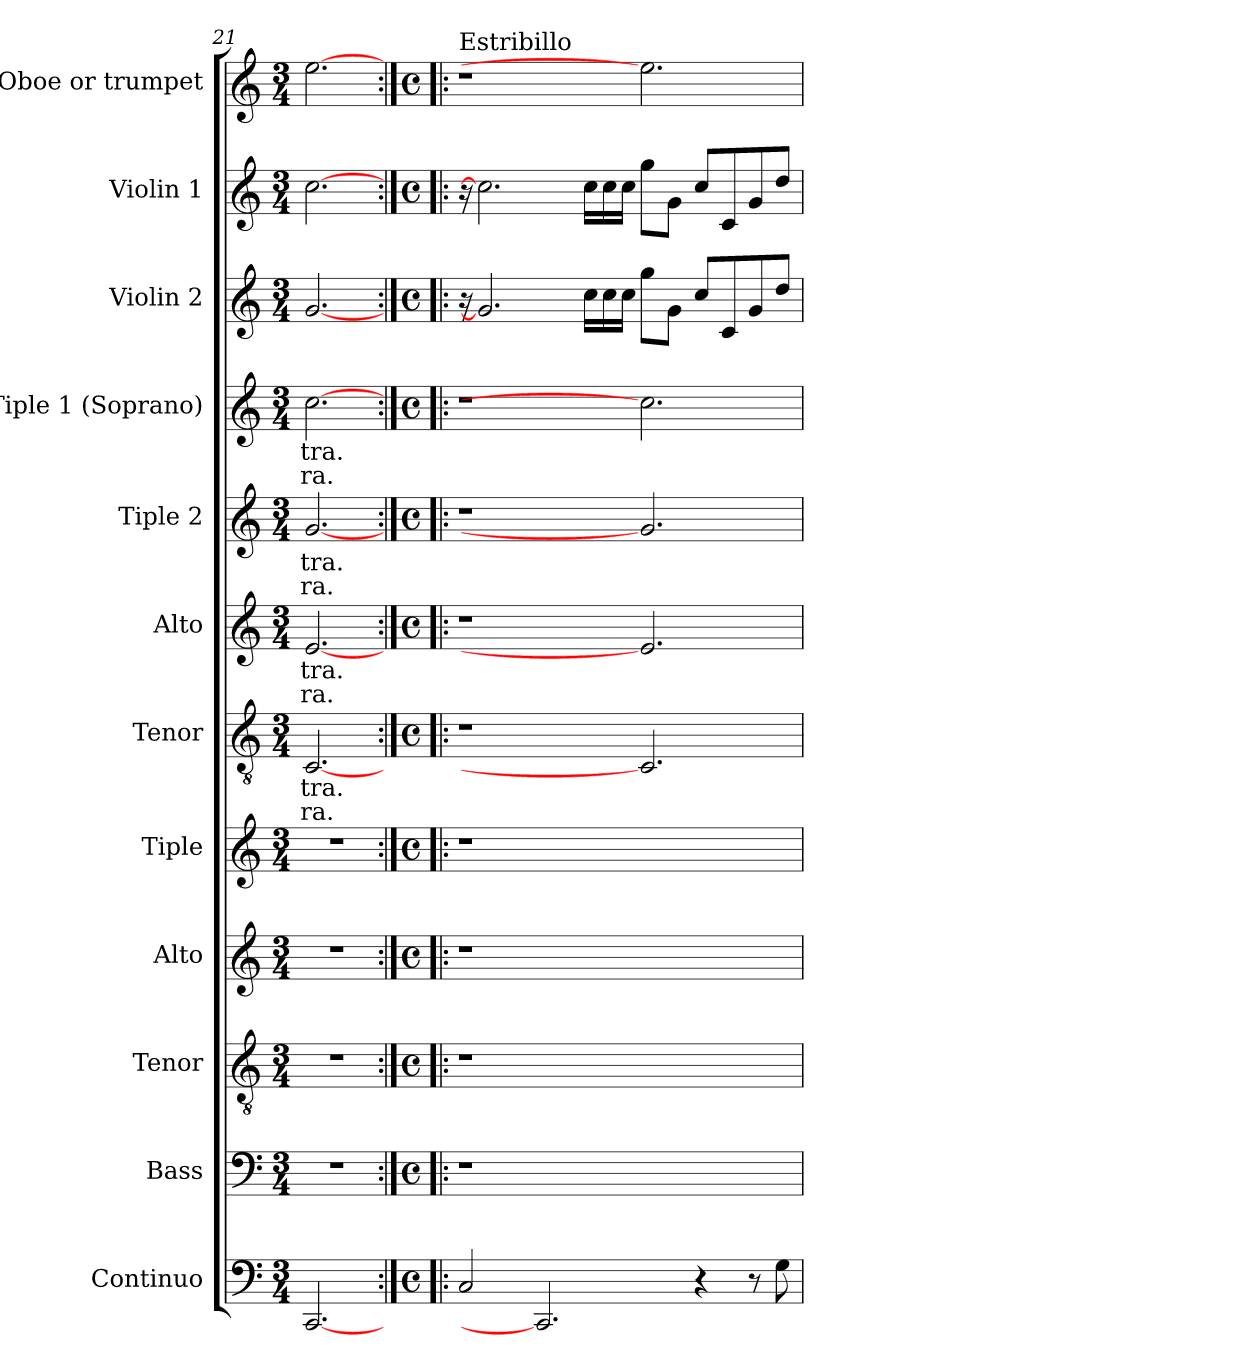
**kern	**kern	**kern	**kern	**kern	**kern	**text	**text	**kern	**text	**text	**kern	**text	**text	**kern	**text	**text	**kern	**kern	**kern
*part12	*part11	*part10	*part9	*part8	*part7	*part7	*part7	*part6	*part6	*part6	*part5	*part5	*part5	*part4	*part4	*part4	*part3	*part2	*part1
*staff12	*staff11	*staff10	*staff9	*staff8	*staff7	*staff7	*staff7	*staff6	*staff6	*staff6	*staff5	*staff5	*staff5	*staff4	*staff4	*staff4	*staff3	*staff2	*staff1
*I"Continuo	*I"Bass	*I"Tenor	*I"Alto	*I"Tiple	*I"Tenor	*	*	*I"Alto	*	*	*I"Tiple 2	*	*	*I"Tiple 1 (Soprano)	*	*	*I"Violin 2	*I"Violin 1	*I"Oboe or trumpet
*	*I'B.	*I'T.	*I'A.	*	*I'T.	*	*	*I'A.	*	*	*	*	*	*I'S1.	*	*	*I'Vln. 2	*I'Vln. 1	*I'Ob.
*clefF4	*clefF4	*clefGv2	*clefG2	*clefG2	*clefGv2	*	*	*clefG2	*	*	*clefG2	*	*	*clefG2	*	*	*clefG2	*clefG2	*clefG2
*	*	*ITrd7c12	*	*	*ITrd7c12	*	*	*	*	*	*	*	*	*	*	*	*	*	*
*k[]	*k[]	*k[]	*k[]	*k[]	*k[]	*	*	*k[]	*	*	*k[]	*	*	*k[]	*	*	*k[]	*k[]	*k[]
*C:	*C:	*C:	*C:	*C:	*C:	*	*	*C:	*	*	*C:	*	*	*C:	*	*	*C:	*C:	*C:
*M3/4	*M3/4	*M3/4	*M3/4	*M3/4	*M3/4	*	*	*M3/4	*	*	*M3/4	*	*	*M3/4	*	*	*M3/4	*M3/4	*M3/4
=21	=21	=21	=21	=21	=21	=21	=21	=21	=21	=21	=21	=21	=21	=21	=21	=21	=21	=21	=21
!	!LO:N:vis=1	!LO:N:vis=1	!LO:N:vis=1	!LO:N:vis=1	!	!	!	!	!	!	!	!	!	!	!	!	!	!	!
!	!	!	!	!	!	!LO:LY:b:color=#000000	!LO:LY:b:color=#000000	!	!	!	!	!	!	!	!	!	!	!	!
!	!	!	!	!	!	!	!	!	!LO:LY:b:color=#000000	!LO:LY:b:color=#000000	!	!	!	!	!	!	!	!	!
!	!	!	!	!	!	!	!	!	!	!	!	!LO:LY:b:color=#000000	!LO:LY:b:color=#000000	!	!	!	!	!	!
!	!	!	!	!	!	!	!	!	!	!	!	!	!	!	!LO:LY:b:color=#000000	!LO:LY:b:color=#000000	!	!	!
[2.CCi	2.r	2.r	2.r	2.r	[2.CCi	-tra.	-ra.	[2.ei	-tra.	-ra.	[2.gi	-tra.	-ra.	[2.cci	-tra.	-ra.	[2.gi	[2.cci	[2.eei
!!LO:PB:g=z
=22:|!|:	=22:|!|:	=22:|!|:	=22:|!|:	=22:|!|:	=22:|!|:	=22:|!|:	=22:|!|:	=22:|!|:	=22:|!|:	=22:|!|:	=22:|!|:	=22:|!|:	=22:|!|:	=22:|!|:	=22:|!|:	=22:|!|:	=22:|!|:	=22:|!|:	=22:|!|:
*M4/4	*M4/4	*M4/4	*M4/4	*M4/4	*M4/4	*	*	*M4/4	*	*	*M4/4	*	*	*M4/4	*	*	*M4/4	*M4/4	*M4/4
*met(c)	*met(c)	*met(c)	*met(c)	*met(c)	*met(c)	*	*	*met(c)	*	*	*met(c)	*	*	*met(c)	*	*	*met(c)	*met(c)	*met(c)
!	!	!	!	!	!	!	!	!	!	!	!	!	!	!	!	!	!	!	!LO:TX:a:t=Estribillo
2Ci/	1r	1r	1r	1r	1r	.	.	1r	.	.	1r	.	.	1r	.	.	16r	16r	1r
.	.	.	.	.	.	.	.	.	.	.	.	.	.	.	.	.	2.gi]	2.cci]	.
2.CCi]	.	.	.	.	.	.	.	.	.	.	.	.	.	.	.	.	.	.	.
.	.	.	.	.	.	.	.	.	.	.	.	.	.	.	.	.	16cci\LL	16cci\LL	.
.	.	.	.	.	.	.	.	.	.	.	.	.	.	.	.	.	16cci\	16cci\	.
.	.	.	.	.	.	.	.	.	.	.	.	.	.	.	.	.	16cci\JJ	16cci\JJ	.
.	2.ryy	2.ryy	2.ryy	2.ryy	2.CCi]	.	.	2.ei]	.	.	2.gi]	.	.	2.cci]	.	.	8ggi\L	8ggi\L	2.eei]
.	.	.	.	.	.	.	.	.	.	.	.	.	.	.	.	.	8gi\J	8gi\J	.
4r	.	.	.	.	.	.	.	.	.	.	.	.	.	.	.	.	8cci/L	8cci/L	.
.	.	.	.	.	.	.	.	.	.	.	.	.	.	.	.	.	8ci/	8ci/	.
8r	.	.	.	.	.	.	.	.	.	.	.	.	.	.	.	.	8gi/	8gi/	.
8Gi\	.	.	.	.	.	.	.	.	.	.	.	.	.	.	.	.	8ddi/J	8ddi/J	.
=	=	=	=	=	=	=	=	=	=	=	=	=	=	=	=	=	=	=	=
*-	*-	*-	*-	*-	*-	*-	*-	*-	*-	*-	*-	*-	*-	*-	*-	*-	*-	*-	*-
